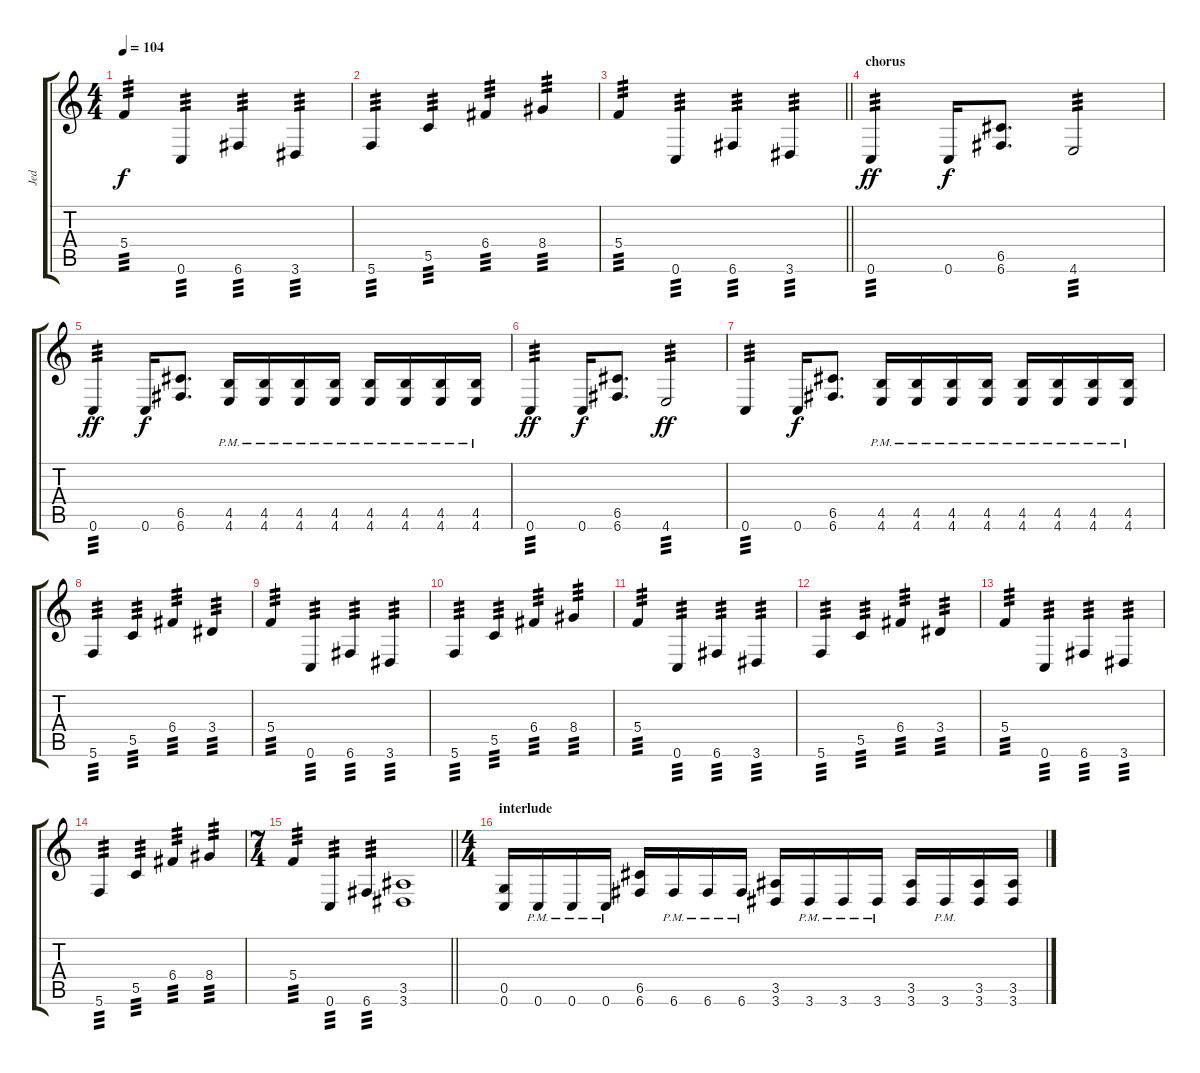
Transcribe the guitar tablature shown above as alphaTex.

\track ("Jed" "Jed") {instrument overdrivenguitar}
\staff {score tabs}
\tuning (E4 C4 G3 C3 G2 C2) {hide}
\ts (4 4)
\tempo 104
\clef g2
\ks c
5.4.4{tp 3 dy f} 0.6.4{tp 3} 6.6.4{tp 3} 3.6.4{tp 3} |
5.6.4{tp 3} 5.5.4{tp 3} 6.4.4{tp 3} 8.4.4{tp 3} |
\barLineRight lightlight
5.4.4{tp 3} 0.6.4{tp 3} 6.6.4{tp 3} 3.6.4{tp 3} |
\section ("" "chorus")
0.6.4{tp 3 dy ff} 0.6.16{dy f} (6.5 6.6).8{d} 4.6.2{tp 3} |
0.6.4{tp 3 dy ff} 0.6.16{dy f} (6.5 6.6).8{d} (4.5{pm} 4.6{pm}).16 (4.5{pm} 4.6{pm}).16 (4.5{pm} 4.6{pm}).16 (4.5{pm} 4.6{pm}).16 (4.5{pm} 4.6{pm}).16 (4.5{pm} 4.6{pm}).16 (4.5{pm} 4.6{pm}).16 (4.5{pm} 4.6{pm}).16 |
0.6.4{tp 3 dy ff} 0.6.16{dy f} (6.5 6.6).8{d} 4.6.2{tp 3 dy ff} |
0.6.4{tp 3} 0.6.16{dy f} (6.5 6.6).8{d} (4.5{pm} 4.6{pm}).16 (4.5{pm} 4.6{pm}).16 (4.5{pm} 4.6{pm}).16 (4.5{pm} 4.6{pm}).16 (4.5{pm} 4.6{pm}).16 (4.5{pm} 4.6{pm}).16 (4.5{pm} 4.6{pm}).16 (4.5{pm} 4.6{pm}).16 |
5.6.4{tp 3} 5.5.4{tp 3} 6.4.4{tp 3} 3.4.4{tp 3} |
5.4.4{tp 3} 0.6.4{tp 3} 6.6.4{tp 3} 3.6.4{tp 3} |
5.6.4{tp 3} 5.5.4{tp 3} 6.4.4{tp 3} 8.4.4{tp 3} |
5.4.4{tp 3} 0.6.4{tp 3} 6.6.4{tp 3} 3.6.4{tp 3} |
5.6.4{tp 3} 5.5.4{tp 3} 6.4.4{tp 3} 3.4.4{tp 3} |
5.4.4{tp 3} 0.6.4{tp 3} 6.6.4{tp 3} 3.6.4{tp 3} |
5.6.4{tp 3} 5.5.4{tp 3} 6.4.4{tp 3} 8.4.4{tp 3} |
\ts (7 4)
\barLineRight lightlight
5.4.4{tp 3} 0.6.4{tp 3} 6.6.4{tp 3} (3.5 3.6).1 |
\ts (4 4)
\section ("" "interlude")
(0.5 0.6).16{volume 12} 0.6{pm}.16 0.6{pm}.16 0.6{pm}.16 (6.5 6.6).16 6.6{pm}.16 6.6{pm}.16 6.6{pm}.16 (3.5 3.6).16 3.6{pm}.16 3.6{pm}.16 3.6{pm}.16 (3.5 3.6).16 3.6{pm}.16 (3.5 3.6).16 (3.5 3.6).16
